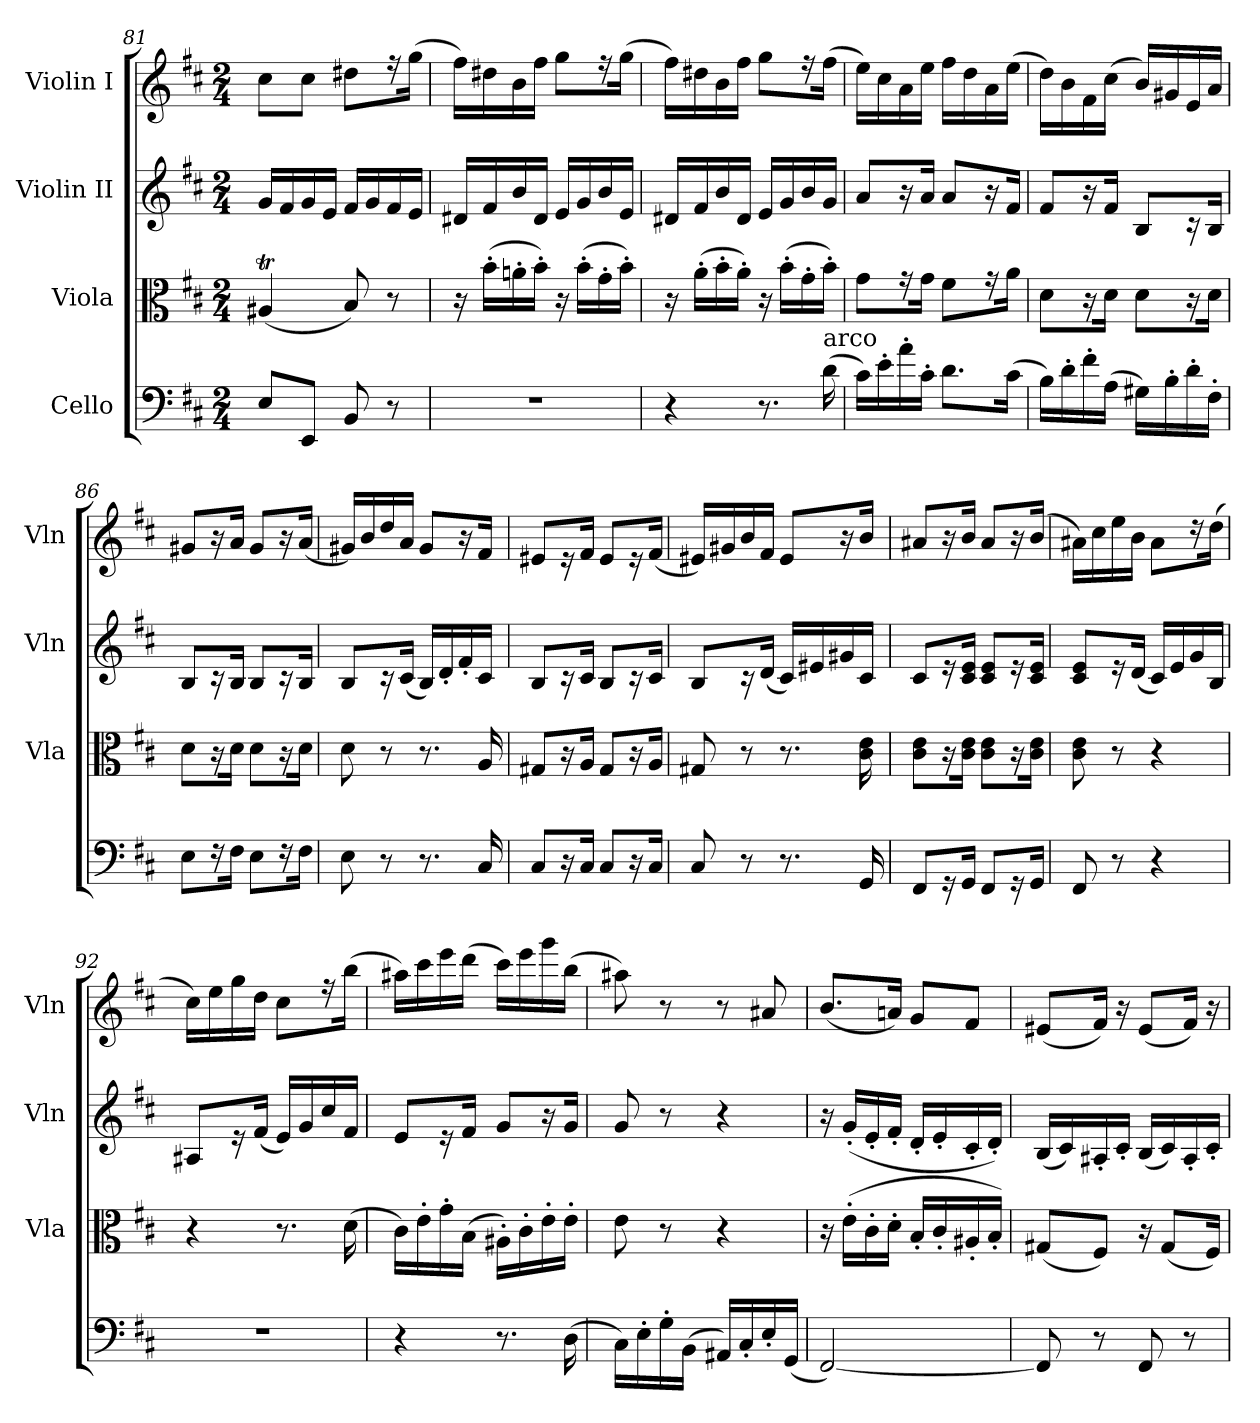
**kern	**kern	**kern	**kern
*part4	*part3	*part2	*part1
*staff4	*staff3	*staff2	*staff1
*I"Cello	*I"Viola	*I"Violin II	*I"Violin I
*	*I'Vla	*I'Vln	*I'Vln
*clefF4	*clefC3	*clefG2	*clefG2
*k[f#c#]	*k[f#c#]	*k[f#c#]	*k[f#c#]
*M2/4	*M2/4	*M2/4	*M2/4
=81	=81	=81	=81
8E/L	(<4A#Xt/	16g/LL	8cc#\L
.	.	16f#/	.
8EE/J	.	16g/	8cc#\J
.	.	16e/JJ	.
8BB/	8B/)	16f#/LL	8dd#X\L
.	.	16g/	.
8r	8r	16f#/	16r
.	.	16e/JJ	(>16gg\Jk
=82	=82	=82	=82
2r	16r	16d#X/LL	16ff#\LL)
.	(>16b'\LL	16f#/	16dd#X\
.	16an'\	16b/	16b\
.	16b'\JJ)	16d#/JJ	16ff#\JJ
.	16r	16e/LL	8gg\L
.	(>16b'\LL	16g/	.
.	16g'\	16b/	16r
.	16b'\JJ)	16e/JJ	(>16gg\Jk
=83	=83	=83	=83
4r	16r	16d#X/LL	16ff#\LL)
.	(>16a'\LL	16f#/	16dd#X\
.	16b'\	16b/	16b\
.	16a'\JJ)	16d#/JJ	16ff#\JJ
8.r	16r	16e/LL	8gg\L
.	(>16b'\LL	16g/	.
.	16g'\	16b/	16r
!LO:TX:a:t=arco	!	!	!
(>16d\	16b'\JJ)	16g/JJ	(>16ff#\Jk
=84	=84	=84	=84
16c#\LL)	8g\L	8a/L	16ee\LL)
16e'\	.	.	16cc#\
16a'\	16r	16r	16a\
16c#'\JJ	16g\Jk	16a/Jk	16ee\JJ
8.d\L	8f#\L	8a/L	16ff#\LL
.	.	.	16dd\
.	16r	16r	16a\
(>16c#\Jk	16a\Jk	16f#/Jk	(>16ee\JJ
=85	=85	=85	=85
16B\LL)	8d\L	8f#/L	16dd\LL)
16d'\	.	.	16b\
16f#'\	16r	16r	16f#\
(>16A\JJ	16d\Jk	16f#/Jk	(>16cc#\JJ
16G#X\LL)	8d\L	8B/L	16b/LL)
16B'\	.	.	16g#X/
16d'\	16r	16r	16e/
16F#'\JJ	16d\Jk	16B/Jk	16a/JJ
=86	=86	=86	=86
8E\L	8d\L	8B/L	8g#X/L
16r	16r	16r	16r
16F#\Jk	16d\Jk	16B/Jk	16a/Jk
8E\L	8d\L	8B/L	8g#/L
16r	16r	16r	16r
16F#\Jk	16d\Jk	16B/Jk	(<16a/Jk
=87	=87	=87	=87
8E\	8d\	8B/L	16g#X/LL)
.	.	.	16b/
8r	8r	16r	16dd/
.	.	(<16c#/Jk	16a/JJ
8.r	8.r	16B/LL)	8g#/L
.	.	16d'/	.
.	.	16f#'/	16r
16C#/	16A/	16c#/JJ	16f#/Jk
!!LO:PB:g=z
=88	=88	=88	=88
8C#/L	8G#X/L	8B/L	8e#X/L
16r	16r	16r	16r
16C#/Jk	16A/Jk	16c#/Jk	16f#/Jk
8C#/L	8G#/L	8B/L	8e#/L
16r	16r	16r	16r
16C#/Jk	16A/Jk	16c#/Jk	(<16f#/Jk
=89	=89	=89	=89
8C#/	8G#X/	8B/L	16e#X/LL)
.	.	.	16g#X/
8r	8r	16r	16b/
.	.	(<16d/Jk	16f#/JJ
8.r	8.r	16c#/LL)	8e#/L
.	.	16e#X/	.
.	.	16g#X/	16r
16GG/	16c#\ 16e\	16c#/JJ	16b/Jk
=90	=90	=90	=90
8FF#/L	8c#\ 8e\L	8c#/L	8a#X/L
16r	16r	16r	16r
16GG/Jk	16c#\ 16e\Jk	16c#/ 16e/Jk	16b/Jk
8FF#/L	8c#\ 8e\L	8c#/ 8e/L	8a#/L
16r	16r	16r	16r
16GG/Jk	16c#\ 16e\Jk	16c#/ 16e/Jk	(<16b/Jk
=91	=91	=91	=91
8FF#/	8c#\ 8e\	8c#/ 8e/L	16a#X\LL)
.	.	.	16cc#\
8r	8r	16r	16ee\
.	.	(<16d/Jk	16b\JJ
4r	4r	16c#/LL)	8a#\L
.	.	16e/	.
.	.	16g/	16r
.	.	16B/JJ	(>16dd\Jk
=92	=92	=92	=92
2r	4r	8A#X/L	16cc#\LL)
.	.	.	16ee\
.	.	16r	16gg\
.	.	(<16f#/Jk	16dd\JJ
.	8.r	16e/LL)	8cc#\L
.	.	16g/	.
.	.	16cc#/	16r
.	(>16d\	16f#/JJ	(>16bb\Jk
=93	=93	=93	=93
4r	16c#\LL)	8e/L	16aa#X\LL)
.	16e'\	.	16ccc#\
.	16g'\	16r	16eee\
.	(>16B\JJ	16f#/Jk	(>16ddd\JJ
8.r	16A#X'\LL)	8g/L	16ccc#\LL)
.	16c#'\	.	16eee\
.	16e'\	16r	16ggg\
(>16D\	16e'\JJ	16g/Jk	(>16bb\JJ
=94	=94	=94	=94
16C#\LL)	8e\	8g/	8aa#X\)
16E'\	.	.	.
16G'\	8r	8r	8r
(>16BB\JJ	.	.	.
16AA#X/LL)	4r	4r	8r
16C#'/	.	.	.
16E'/	.	.	8a#X/
(<16GG/JJ	.	.	.
=95	=95	=95	=95
[2FF#/)	16r	16r	(<8.b/L
.	(>16e'\LL	(<16g'/LL	.
.	16c#'\	16e'/	.
.	16d'\JJ	16f#'/JJ	16an/Jk)
.	16B'/LL	16d'/LL	8g/L
.	16c#'/	16e'/	.
.	16A#X'/	16c#'/	8f#/J
.	16B'/JJ)	16d'/JJ)	.
=96	=96	=96	=96
8FF#/]	(<8G#X/L	(<16B/LL	(<8e#X/L
.	.	16c#/)	.
8r	8F#/J)	16A#X'/	16f#/Jk)
.	.	16c#'/JJ	16r
8FF#/	16r	(<16B/LL	(<8e#/L
.	(<8G#/L	16c#/)	.
8r	.	16A#'/	16f#/Jk)
.	16F#/Jk)	16c#'/JJ	16r
=	=	=	=
*-	*-	*-	*-
